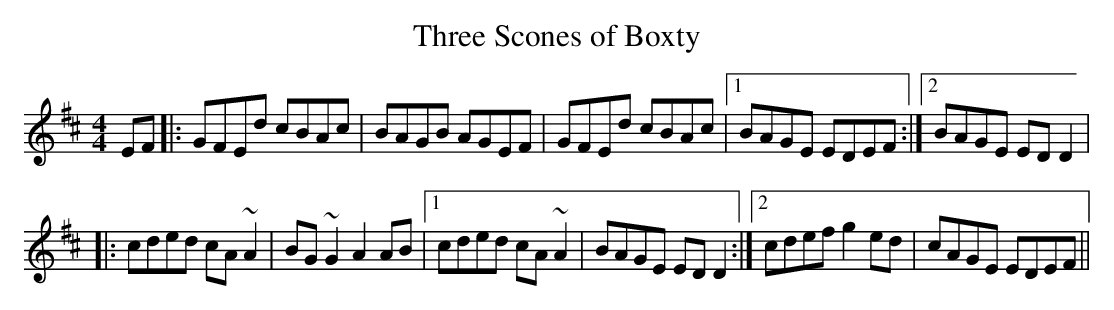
X:1
T:Three Scones of Boxty
M:4/4
L:1/8
K:D
EF|:GFEd cBAc|BAGB AGEF|GFEd cBAc|1 BAGE EDEF:|2 BAGE EDD2|
|:cded cA~A2|BG~G2 A2AB|1 cded cA~A2|BAGE EDD2:|2 cdef g2ed|cAGE EDEF||
